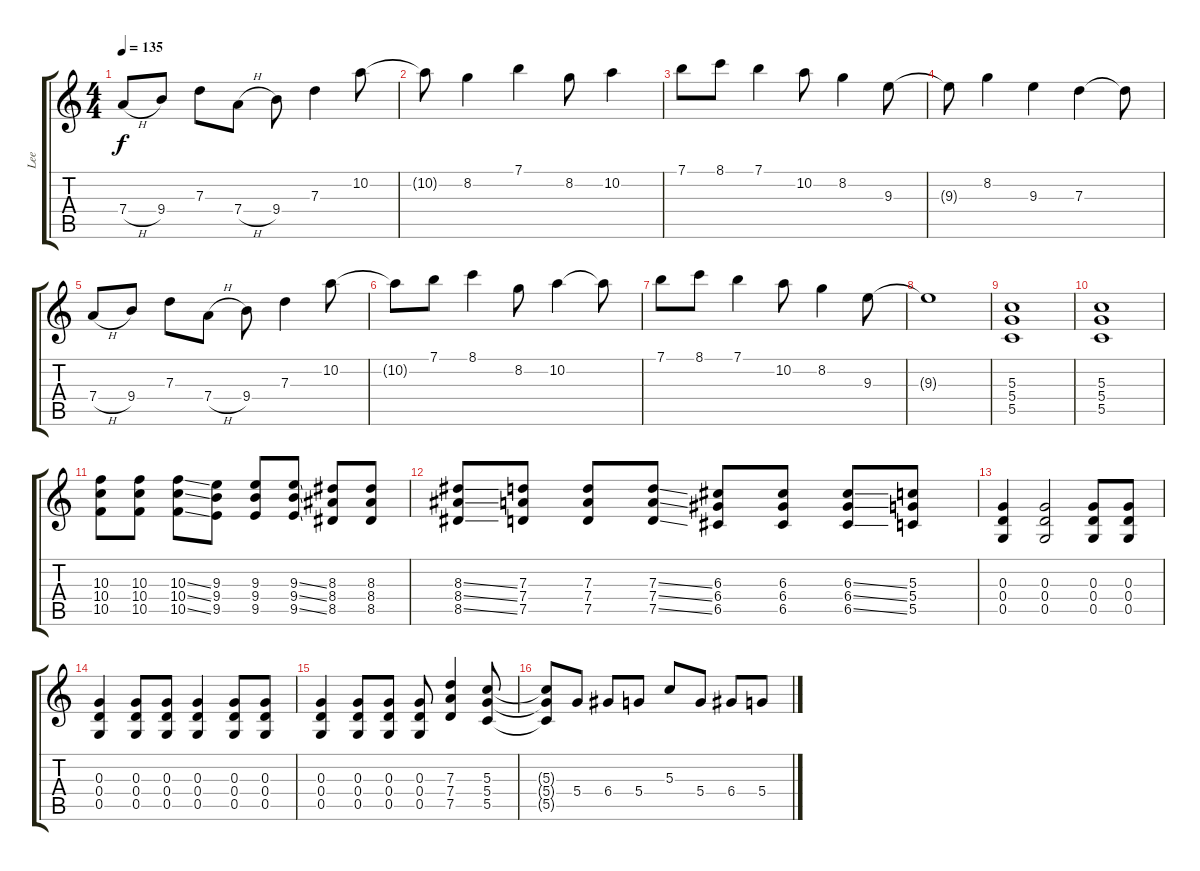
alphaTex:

\track ("Lee" "Lee") {instrument distortionguitar}
\staff {score tabs}
\tuning (E4 B3 G3 D3 G2 E2) {hide}
\ts (4 4)
\tempo 135
\clef g2
\ks c
7.4{h}.8{dy f} 9.4.8 7.3.8 7.4{h}.8 9.4.8 7.3.4 10.2.8 |
10.2{t}.8 8.2.4 7.1.4 8.2.8 10.2.4 |
7.1.8 8.1.8 7.1.4 10.2.8 8.2.4 9.3.8 |
9.3{t}.8 8.2.4 9.3.4 7.3.4 7.3{t}.8 |
7.4{h}.8 9.4.8 7.3.8 7.4{h}.8 9.4.8 7.3.4 10.2.8 |
10.2{t}.8 7.1.8 8.1.4 8.2.8 10.2.4 10.2{t}.8 |
7.1.8 8.1.8 7.1.4 10.2.8 8.2.4 9.3.8 |
9.3{t}.1 |
(5.3 5.4 5.5).1 |
(5.3 5.4 5.5).1 |
(10.3 10.4 10.5).8 (10.3 10.4 10.5).8 (10.3{ss} 10.4{ss} 10.5{ss}).8 (9.3 9.4 9.5).8 (9.3 9.4 9.5).8 (9.3{ss} 9.4{ss} 9.5{ss}).8 (8.3 8.4 8.5).8 (8.3 8.4 8.5).8 |
(8.3{ss} 8.4{ss} 8.5{ss}).8 (7.3 7.4 7.5).8 (7.3 7.4 7.5).8 (7.3{ss} 7.4{ss} 7.5{ss}).8 (6.3 6.4 6.5).8 (6.3 6.4 6.5).8 (6.3{ss} 6.4{ss} 6.5{ss}).8 (5.3 5.4 5.5).8 |
(0.3 0.4 0.5).4 (0.3 0.4 0.5).2 (0.3 0.4 0.5).8 (0.3 0.4 0.5).8 |
(0.3 0.4 0.5).4 (0.3 0.4 0.5).8 (0.3 0.4 0.5).8 (0.3 0.4 0.5).4 (0.3 0.4 0.5).8 (0.3 0.4 0.5).8 |
(0.3 0.4 0.5).4 (0.3 0.4 0.5).8 (0.3 0.4 0.5).8 (0.3 0.4 0.5).8 (7.3 7.4 7.5).4 (5.3 5.4 5.5).8 |
(5.3{t} 5.4{t} 5.5{t}).8 5.4.8 6.4.8 5.4.8 5.3.8 5.4.8 6.4.8 5.4.8
